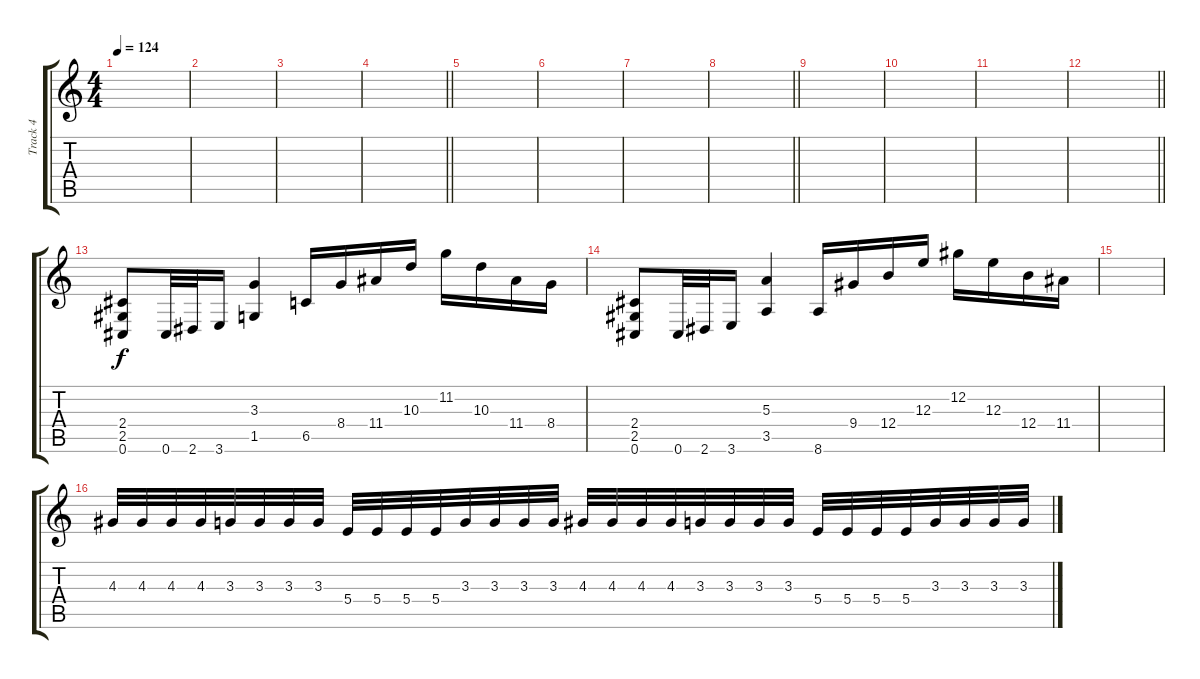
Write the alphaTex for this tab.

\track ("Track 4" "Track 4") {instrument distortionguitar}
\staff {score tabs}
\tuning (Db4 Ab3 E3 B2 Gb2 Db2) {hide}
\ts (4 4)
\tempo 124
\clef g2
\ks c
|
|
|
\barLineRight lightlight
|
|
|
|
\barLineRight lightlight
|
|
|
|
\barLineRight lightlight
|
(2.4 2.5 0.6).8 0.6.32 2.6.32 3.6.16 (3.3 1.5).4 6.5.16 8.4.16 11.4.16 10.3.16 11.2.16 10.3.16 11.4.16 8.4.16 |
(2.4 2.5 0.6).8 0.6.32 2.6.32 3.6.16 (5.3 3.5).4 8.6.16 9.4.16 12.4.16 12.3.16 12.2.16 12.3.16 12.4.16 11.4.16 |
|
4.3.32 4.3.32 4.3.32 4.3.32 3.3.32 3.3.32 3.3.32 3.3.32 5.4.32 5.4.32 5.4.32 5.4.32 3.3.32 3.3.32 3.3.32 3.3.32 4.3.32 4.3.32 4.3.32 4.3.32 3.3.32 3.3.32 3.3.32 3.3.32 5.4.32 5.4.32 5.4.32 5.4.32 3.3.32 3.3.32 3.3.32 3.3.32
